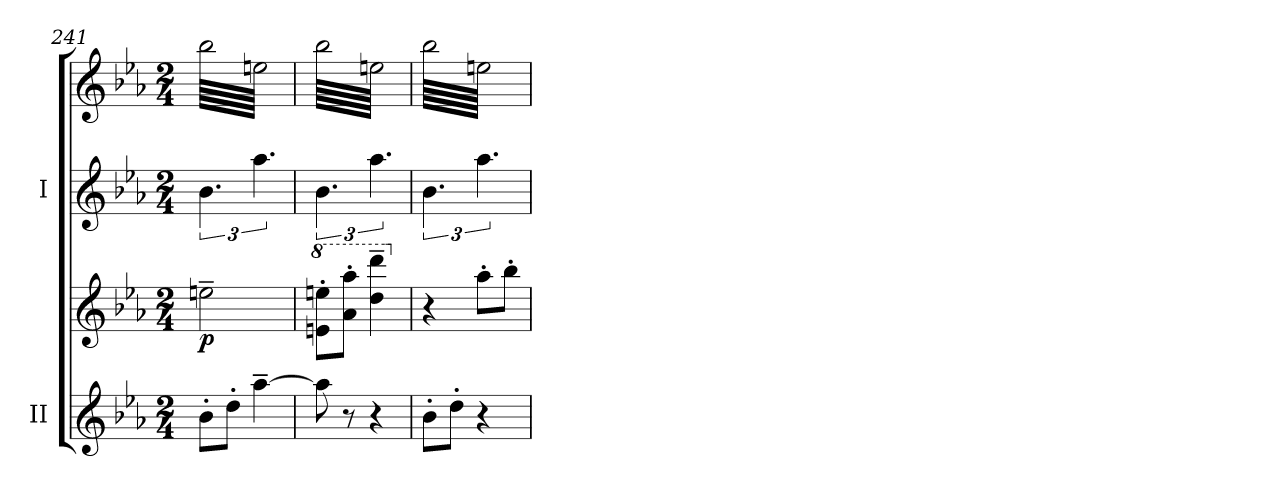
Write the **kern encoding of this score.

**kern	**kern	**dynam	**kern	**kern
*part2	*part2	*part2	*part1	*part1
*staff4	*staff3	*staff3/4	*staff2	*staff1
*I"II	*	*	*I"I	*
*I'II	*	*	*I'I	*
*clefG2	*clefG2	*	*clefG2	*clefG2
*k[b-e-a-]	*k[b-e-a-]	*	*k[b-e-a-]	*k[b-e-a-]
*E-:	*E-:	*	*E-:	*E-:
*M2/4	*M2/4	*	*M2/4	*M2/4
=241	=241	=241	=241	=241
!	!	!LO:DY:b	!	!
*	*	*	*	*tremolo
8b-'\L	2een~\	p	6.b-\	(64bb-\LLLL
.	.	.	.	64een\)
.	.	.	.	64bb-\
.	.	.	.	64een\)
.	.	.	.	64bb-\
.	.	.	.	64een\)
.	.	.	.	64bb-\
.	.	.	.	64een\)
8dd'\J	.	.	.	64bb-\
.	.	.	.	64een\)
.	.	.	.	64bb-\
.	.	.	.	64een\)
.	.	.	.	64bb-\
.	.	.	.	64een\)
.	.	.	.	64bb-\
.	.	.	.	64een\)
[4aa-~\	.	.	6.aa-\	64bb-\
.	.	.	.	64een\)
.	.	.	.	64bb-\
.	.	.	.	64een\)
.	.	.	.	64bb-\
.	.	.	.	64een\)
.	.	.	.	64bb-\
.	.	.	.	64een\)
.	.	.	.	64bb-\
.	.	.	.	64een\)
.	.	.	.	64bb-\
.	.	.	.	64een\)
.	.	.	.	64bb-\
.	.	.	.	64een\)
.	.	.	.	64bb-\
.	.	.	.	64een\)JJJJ
!!LO:LB:g=z
=242	=242	=242	=242	=242
*	*8va	*	*	*
8aa-\]	8een\' 8eeen\'L	.	6.b-\	(64bb-\LLLL
.	.	.	.	64een\)
.	.	.	.	64bb-\
.	.	.	.	64een\)
.	.	.	.	64bb-\
.	.	.	.	64een\)
.	.	.	.	64bb-\
.	.	.	.	64een\)
8r	8aa-\' 8aaa-\'J	.	.	64bb-\
.	.	.	.	64een\)
.	.	.	.	64bb-\
.	.	.	.	64een\)
.	.	.	.	64bb-\
.	.	.	.	64een\)
.	.	.	.	64bb-\
.	.	.	.	64een\)
4r	4ddd\~ 4dddd\~	.	6.aa-\	64bb-\
.	.	.	.	64een\)
.	.	.	.	64bb-\
.	.	.	.	64een\)
.	.	.	.	64bb-\
.	.	.	.	64een\)
.	.	.	.	64bb-\
.	.	.	.	64een\)
.	.	.	.	64bb-\
.	.	.	.	64een\)
.	.	.	.	64bb-\
.	.	.	.	64een\)
.	.	.	.	64bb-\
.	.	.	.	64een\)
.	.	.	.	64bb-\
.	.	.	.	64een\)JJJJ
=243	=243	=243	=243	=243
*	*X8va	*	*	*
8b-'\L	4r	.	6.b-\	(64bb-\LLLL
.	.	.	.	64een\)
.	.	.	.	64bb-\
.	.	.	.	64een\)
.	.	.	.	64bb-\
.	.	.	.	64een\)
.	.	.	.	64bb-\
.	.	.	.	64een\)
8dd'\J	.	.	.	64bb-\
.	.	.	.	64een\)
.	.	.	.	64bb-\
.	.	.	.	64een\)
.	.	.	.	64bb-\
.	.	.	.	64een\)
.	.	.	.	64bb-\
.	.	.	.	64een\)
4r	8aa-'\L	.	6.aa-\	64bb-\
.	.	.	.	64een\)
.	.	.	.	64bb-\
.	.	.	.	64een\)
.	.	.	.	64bb-\
.	.	.	.	64een\)
.	.	.	.	64bb-\
.	.	.	.	64een\)
.	8bb-'\J	.	.	64bb-\
.	.	.	.	64een\)
.	.	.	.	64bb-\
.	.	.	.	64een\)
.	.	.	.	64bb-\
.	.	.	.	64een\)
.	.	.	.	64bb-\
.	.	.	.	64een\)JJJJ
*	*	*	*	*Xtremolo
.	.	.	.	.
.	.	.	.	.
.	.	.	.	.
.	.	.	.	.
.	.	.	.	.
.	.	.	.	.
.	.	.	.	.
.	.	.	.	.
.	.	.	.	.
.	.	.	.	.
.	.	.	.	.
.	.	.	.	.
.	.	.	.	.
.	.	.	.	.
.	.	.	.	.
.	.	.	.	.
=	=	=	=	=
*-	*-	*-	*-	*-
